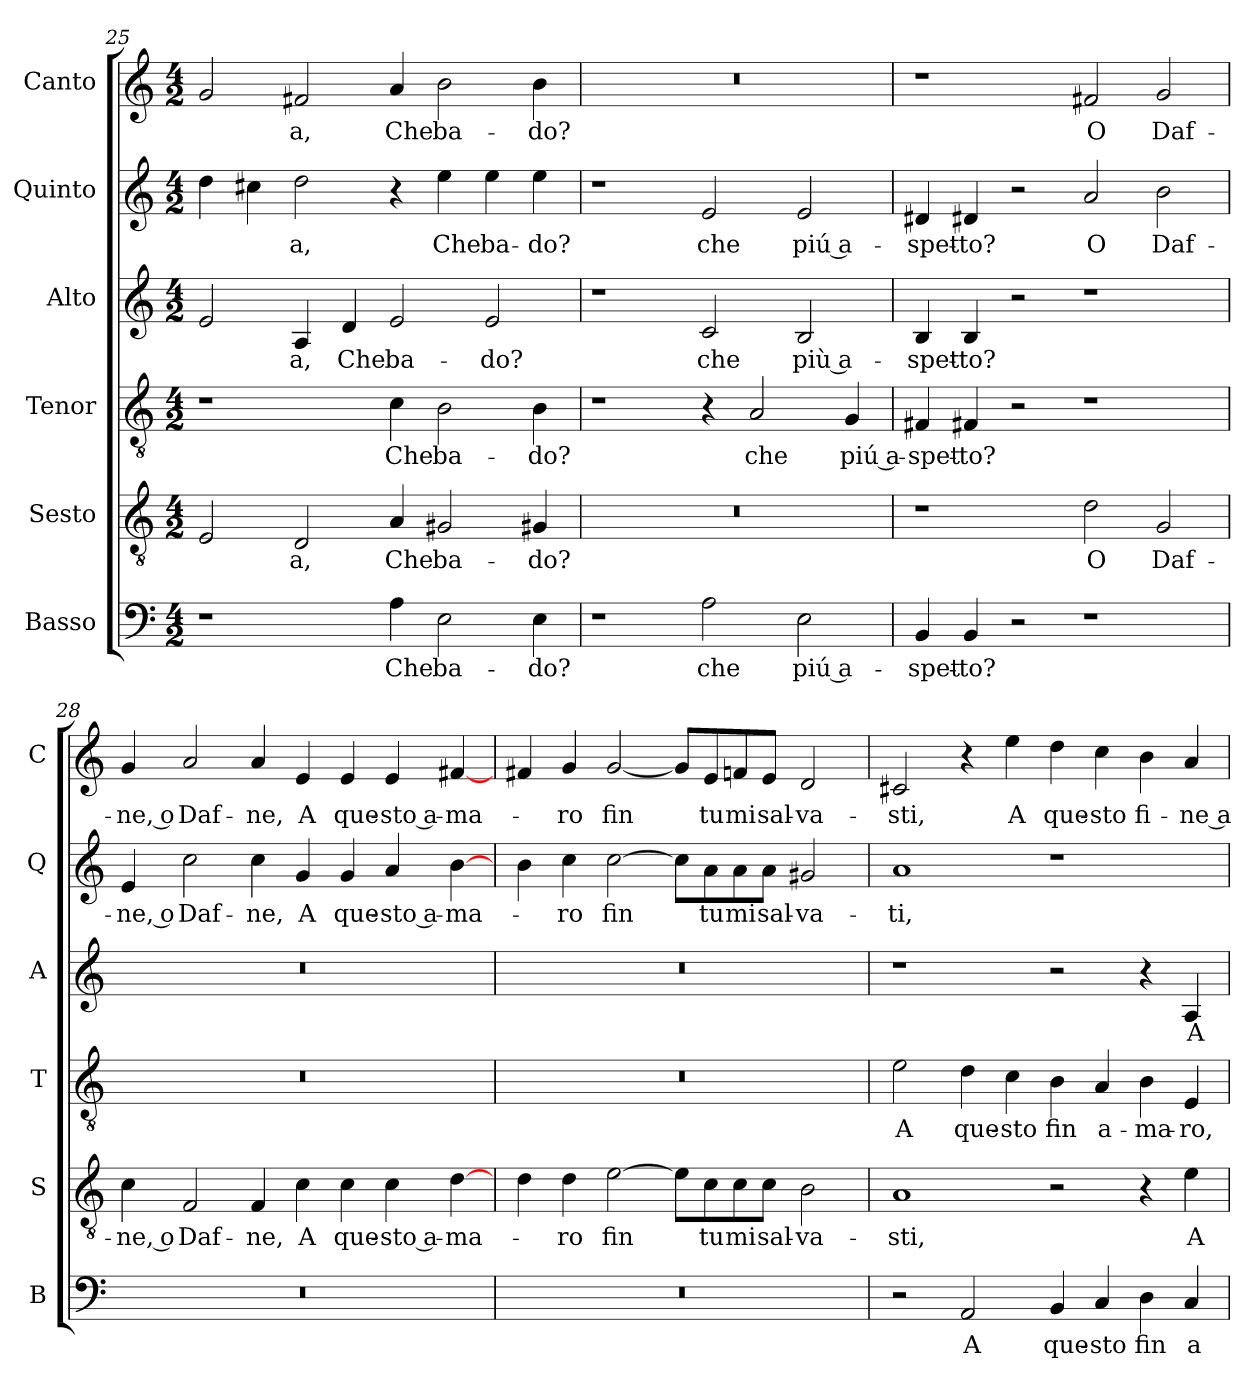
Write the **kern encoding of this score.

**kern	**text	**kern	**text	**kern	**text	**kern	**text	**kern	**text	**kern	**text
*part6	*part6	*part5	*part5	*part4	*part4	*part3	*part3	*part2	*part2	*part1	*part1
*staff6	*staff6	*staff5	*staff5	*staff4	*staff4	*staff3	*staff3	*staff2	*staff2	*staff1	*staff1
*I"Basso	*	*I"Sesto	*	*I"Tenor	*	*I"Alto	*	*I"Quinto	*	*I"Canto	*
*I'B	*	*I'S	*	*I'T	*	*I'A	*	*I'Q	*	*I'C	*
*clefF4	*	*clefGv2	*	*clefGv2	*	*clefG2	*	*clefG2	*	*clefG2	*
*k[]	*	*k[]	*	*k[]	*	*k[]	*	*k[]	*	*k[]	*
*C:	*	*C:	*	*C:	*	*C:	*	*C:	*	*C:	*
*M4/2	*	*M4/2	*	*M4/2	*	*M4/2	*	*M4/2	*	*M4/2	*
=25	=25	=25	=25	=25	=25	=25	=25	=25	=25	=25	=25
1r	.	2E	.	1r	.	2e	.	4dd	.	2g	.
.	.	.	.	.	.	.	.	4cc#X	.	.	.
.	.	2D	-a,	.	.	4A	-a,	2dd	-a,	2f#X	-a,
.	.	.	.	.	.	4d	Che	.	.	.	.
4A	Che	4A	Che	4c	Che	2e	ba-	4r	.	4a	Che
2E	ba-	2G#X	ba-	2B	ba-	.	.	4ee	Che	2b	ba-
.	.	.	.	.	.	2e	-do?	4ee	ba-	.	.
4E	-do?	4G#X	-do?	4B	-do?	.	.	4ee	-do?	4b	-do?
=26	=26	=26	=26	=26	=26	=26	=26	=26	=26	=26	=26
1r	.	0r	.	1r	.	1r	.	1r	.	0r	.
2A	che	.	.	4r	.	2c	che	2e	che	.	.
.	.	.	.	2A	che	.	.	.	.	.	.
2E	piú a-	.	.	.	.	2B	più a-	2e	piú a-	.	.
.	.	.	.	4G	piú a-	.	.	.	.	.	.
=27	=27	=27	=27	=27	=27	=27	=27	=27	=27	=27	=27
4BB	-spet-	1r	.	4F#X	-spet-	4B	-spet-	4d#X	-spet-	1r	.
4BB	-to?	.	.	4F#X	-to?	4B	-to?	4d#X	-to?	.	.
2r	.	.	.	2r	.	2r	.	2r	.	.	.
1r	.	2d	O	1r	.	1r	.	2a	O	2f#X	O
.	.	2G	Daf-	.	.	.	.	2b	Daf-	2g	Daf-
=28	=28	=28	=28	=28	=28	=28	=28	=28	=28	=28	=28
0r	.	4c	-ne, o	0r	.	0r	.	4e	-ne, o	4g	-ne, o
.	.	2F	Daf-	.	.	.	.	2cc	Daf-	2a	Daf-
.	.	4F	-ne,	.	.	.	.	4cc	-ne,	4a	-ne,
.	.	4c	A	.	.	.	.	4g	A	4e	A
.	.	4c	que-	.	.	.	.	4g	que-	4e	que-
.	.	4c	-sto a-	.	.	.	.	4a	-sto a-	4e	-sto a-
.	.	[4d	-ma-	.	.	.	.	[4b	-ma-	[4f#X	-ma-
=29	=29	=29	=29	=29	=29	=29	=29	=29	=29	=29	=29
0r	.	4d	.	0r	.	0r	.	4b	.	4f#X	.
.	.	4d	-ro	.	.	.	.	4cc	-ro	4g	-ro
.	.	[2e	fin	.	.	.	.	[2cc	fin	[2g	fin
.	.	8eL]	.	.	.	.	.	8ccL]	.	8gL]	.
.	.	8c	tu	.	.	.	.	8a	tu	8e	tu
.	.	8c	mi	.	.	.	.	8a	mi	8fn	mi
.	.	8cJ	sal-	.	.	.	.	8aJ	sal-	8eJ	sal-
.	.	2B	-va-	.	.	.	.	2g#X	-va-	2d	-va-
=30	=30	=30	=30	=30	=30	=30	=30	=30	=30	=30	=30
2r	.	1A	-sti,	2e	A	1r	.	1a	-ti,	2c#X	-sti,
2AA	A	.	.	4d	que-	.	.	.	.	4r	.
.	.	.	.	4c	-sto	.	.	.	.	4ee	A
4BB	que-	2r	.	4B	fin	2r	.	1r	.	4dd	que-
4C	-sto	.	.	4A	a-	.	.	.	.	4cc	-sto
4D	fin	4r	.	4B	-ma-	4r	.	.	.	4b	fi-
4C	a-	4e	A	4E	-ro,	4A	A	.	.	4a	-ne a-
=	=	=	=	=	=	=	=	=	=	=	=
*-	*-	*-	*-	*-	*-	*-	*-	*-	*-	*-	*-
